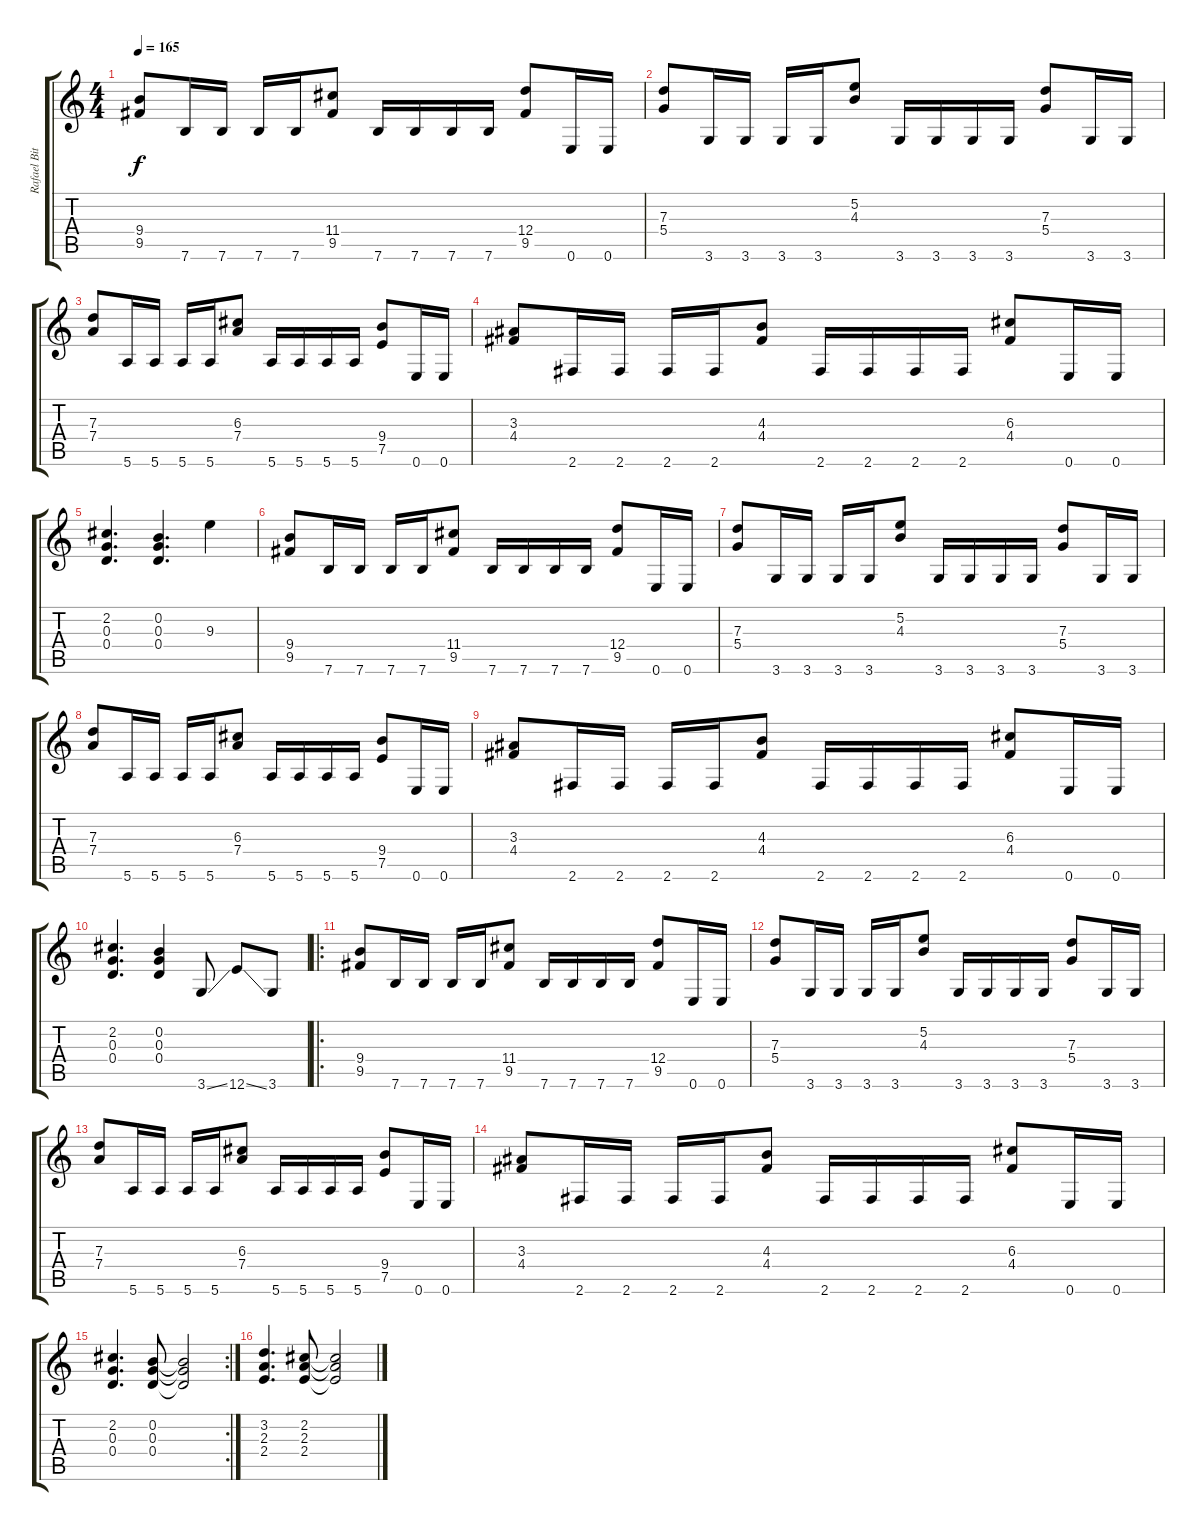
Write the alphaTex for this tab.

\track ("Rafael Bittencourt" "Rafael Bit") {instrument distortionguitar}
\staff {score tabs}
\tuning (E4 B3 G3 D3 A2 E2) {hide}
\ts (4 4)
\tempo 165
\clef g2
\ks c
(9.4 9.5).8{dy f instrument distortionguitar} 7.6.16 7.6.16 7.6.16 7.6.16 (11.4 9.5).8 7.6.16 7.6.16 7.6.16 7.6.16 (12.4 9.5).8 0.6.16 0.6.16 |
(7.3 5.4).8 3.6.16 3.6.16 3.6.16 3.6.16 (5.2 4.3).8 3.6.16 3.6.16 3.6.16 3.6.16 (7.3 5.4).8 3.6.16 3.6.16 |
(7.3 7.4).8 5.6.16 5.6.16 5.6.16 5.6.16 (6.3 7.4).8 5.6.16 5.6.16 5.6.16 5.6.16 (9.4 7.5).8 0.6.16 0.6.16 |
(3.3 4.4).8 2.6.16 2.6.16 2.6.16 2.6.16 (4.3 4.4).8 2.6.16 2.6.16 2.6.16 2.6.16 (6.3 4.4).8 0.6.16 0.6.16 |
(2.2 0.3 0.4).4{d} (0.2 0.3 0.4).4{d} 9.3.4 |
(9.4 9.5).8 7.6.16 7.6.16 7.6.16 7.6.16 (11.4 9.5).8 7.6.16 7.6.16 7.6.16 7.6.16 (12.4 9.5).8 0.6.16 0.6.16 |
(7.3 5.4).8 3.6.16 3.6.16 3.6.16 3.6.16 (5.2 4.3).8 3.6.16 3.6.16 3.6.16 3.6.16 (7.3 5.4).8 3.6.16 3.6.16 |
(7.3 7.4).8 5.6.16 5.6.16 5.6.16 5.6.16 (6.3 7.4).8 5.6.16 5.6.16 5.6.16 5.6.16 (9.4 7.5).8 0.6.16 0.6.16 |
(3.3 4.4).8 2.6.16 2.6.16 2.6.16 2.6.16 (4.3 4.4).8 2.6.16 2.6.16 2.6.16 2.6.16 (6.3 4.4).8 0.6.16 0.6.16 |
(2.2 0.3 0.4).4{d} (0.2 0.3 0.4).4 3.6{ss}.8 12.6{ss}.8 3.6.8 |
\ro
(9.4 9.5).8 7.6.16 7.6.16 7.6.16 7.6.16 (11.4 9.5).8 7.6.16 7.6.16 7.6.16 7.6.16 (12.4 9.5).8 0.6.16 0.6.16 |
(7.3 5.4).8 3.6.16 3.6.16 3.6.16 3.6.16 (5.2 4.3).8 3.6.16 3.6.16 3.6.16 3.6.16 (7.3 5.4).8 3.6.16 3.6.16 |
(7.3 7.4).8 5.6.16 5.6.16 5.6.16 5.6.16 (6.3 7.4).8 5.6.16 5.6.16 5.6.16 5.6.16 (9.4 7.5).8 0.6.16 0.6.16 |
(3.3 4.4).8 2.6.16 2.6.16 2.6.16 2.6.16 (4.3 4.4).8 2.6.16 2.6.16 2.6.16 2.6.16 (6.3 4.4).8 0.6.16 0.6.16 |
\rc 2
(2.2 0.3 0.4).4{d} (0.2 0.3 0.4).8 (0.2{t} 0.3{t} 0.4{t}).2 |
(3.2 2.3 2.4).4{d} (2.2 2.3 2.4).8 (2.2{t} 2.3{t} 2.4{t}).2
